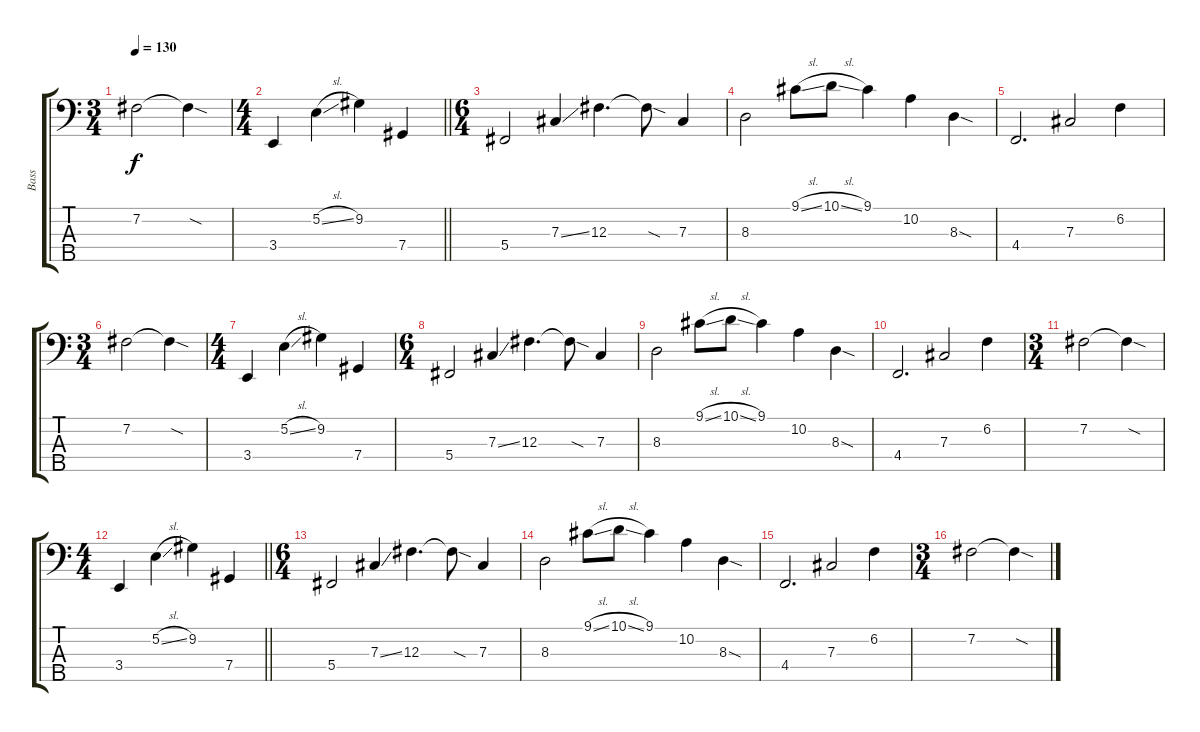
\track ("Bass" "Bass") {instrument electricbassfinger}
\staff {score tabs}
\tuning (E2 B1 Gb1 Db1 Ab0) {hide}
\ts (3 4)
\tempo 130
\clef f4
\ks c
7.2.2{dy f} 7.2{sod t}.4 |
\ts (4 4)
\barLineRight lightlight
3.4.4 5.2{sl}.4 9.2.4 7.4.4 |
\ts (6 4)
5.4.2 7.3{ss}.4 12.3.4{d} 12.3{sod t}.8 7.3.4 |
8.3.2 9.1{sl}.8 10.1{sl}.8 9.1.4 10.2.4 8.3{sod}.4 |
4.4.2{d} 7.3.2 6.2.4 |
\ts (3 4)
7.2.2 7.2{sod t}.4 |
\ts (4 4)
3.4.4 5.2{sl}.4 9.2.4 7.4.4 |
\ts (6 4)
5.4.2 7.3{ss}.4 12.3.4{d} 12.3{sod t}.8 7.3.4 |
8.3.2 9.1{sl}.8 10.1{sl}.8 9.1.4 10.2.4 8.3{sod}.4 |
4.4.2{d} 7.3.2 6.2.4 |
\ts (3 4)
7.2.2 7.2{sod t}.4 |
\ts (4 4)
\barLineRight lightlight
3.4.4 5.2{sl}.4 9.2.4 7.4.4 |
\ts (6 4)
5.4.2 7.3{ss}.4 12.3.4{d} 12.3{sod t}.8 7.3.4 |
8.3.2 9.1{sl}.8 10.1{sl}.8 9.1.4 10.2.4 8.3{sod}.4 |
4.4.2{d} 7.3.2 6.2.4 |
\ts (3 4)
7.2.2 7.2{sod t}.4
